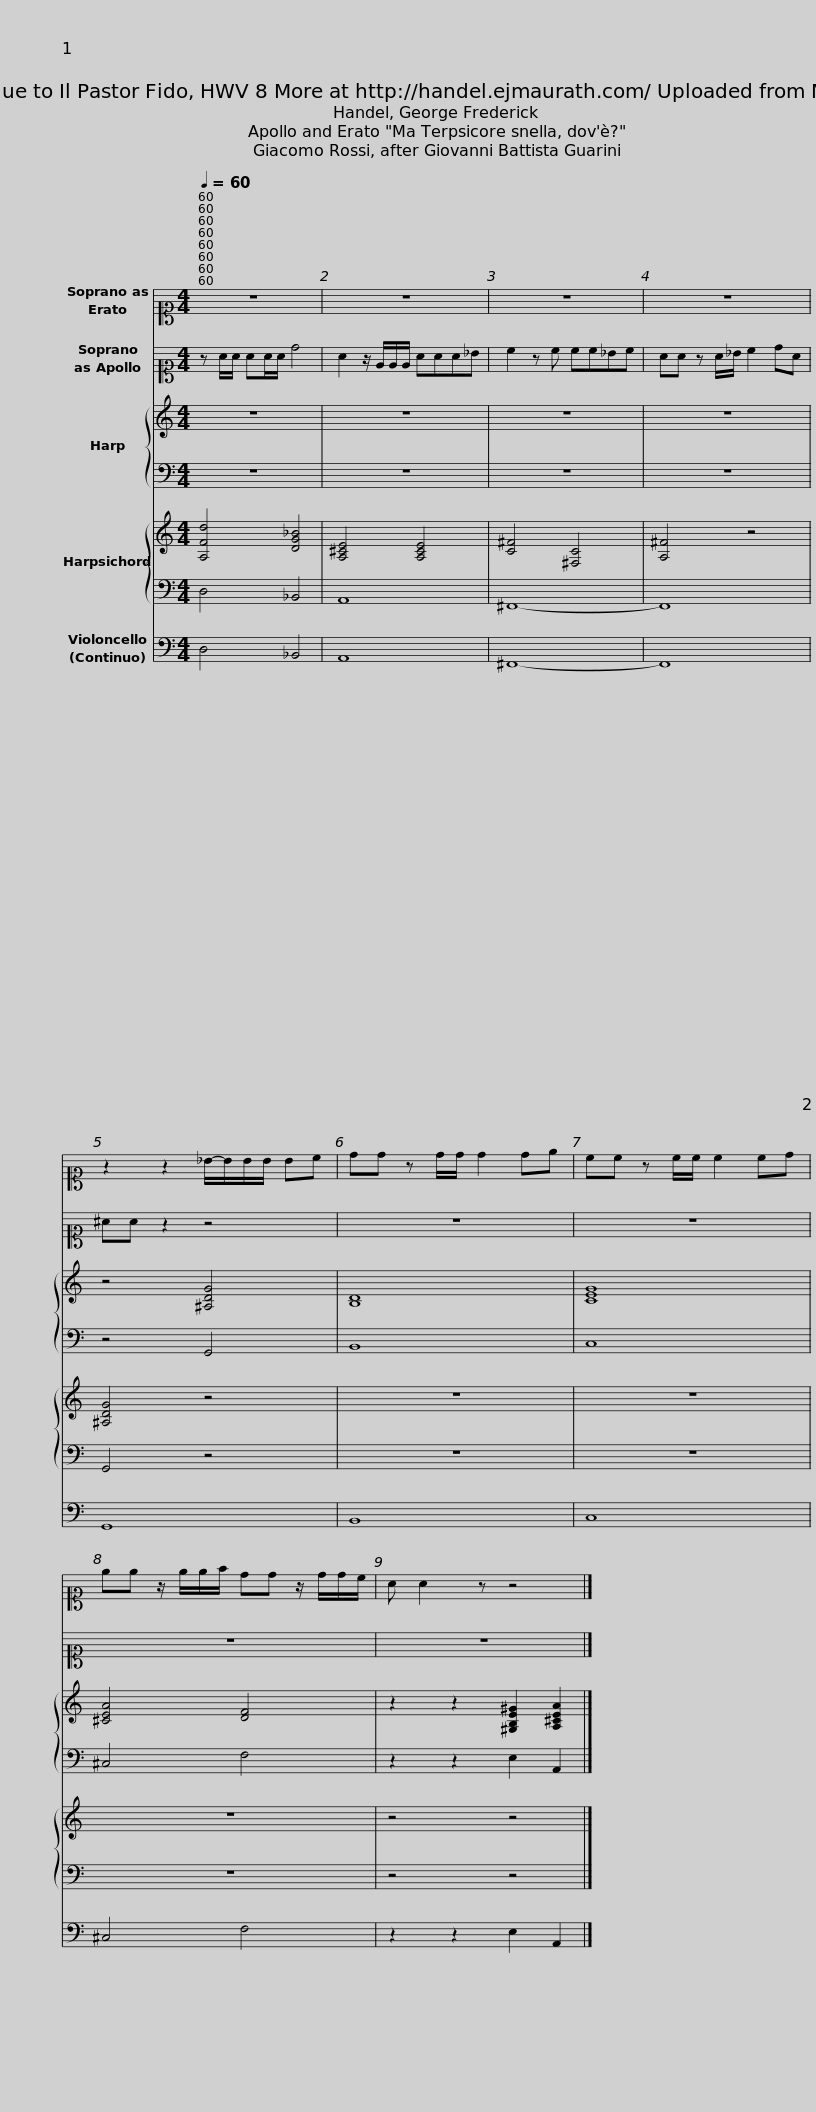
X:1
%%score 1 2 { 3 | 4 } { 5 | 6 } 7
L:1/8
Q:1/4=60
M:4/4
I:linebreak $
K:C
V:1 alto1
V:2 alto1
V:3 treble
V:4 bass
V:5 treble
V:6 bass
V:7 bass
V:1
 z8 | z8 | z8 |$ z8 | z2 z2 _B/-B/B/B/ Bc | %5
 dd z d/d/ d2 de |$ cc z c/c/ c2 cd | ee z/ e/e/f/ dd z/ d/d/c/ | A A2 z z4 |] %9
V:2
 z A/A/ AA/A/ d4 | A2 z/ E/E/E/ AAA_B | c2 z c cc_Bc |$ AA z A/_B/ c2 dA | ^AA z2 z4 | %5
 z8 |$ z8 | z8 | z8 |] %9
V:3
 z8 | z8 | z8 |$ z8 | z4 [^A,DG]4 | %5
 [B,D]8 |$ [CEG]8 | [^CEA]4 [DF]4 | z2 z2 [^G,B,E^G]2 [A,^CEA]2 |] %9
V:4
 z8 | z8 | z8 |$ z8 | z4 G,,4 | %5
 B,,8 |$ C,8 | ^C,4 F,4 | z2 z2 E,2 A,,2 |] %9
V:5
 [A,Fd]4 [DG_B]4 | [A,^CE]4 [A,CE]4 | [C^F]4 [^F,C]4 |$ [A,^F]4 z4 | [^A,DG]4 z4 | %5
 z8 |$ z8 | z8 | z4 z4 |] %9
V:6
 D,4 _B,,4 | A,,8 | ^F,,8- |$ F,,8 | G,,4 z4 | %5
 z8 |$ z8 | z8 | z4 z4 |] %9
V:7
 D,4 _B,,4 | A,,8 | ^F,,8- |$ F,,8 | G,,8 | %5
 B,,8 |$ C,8 | ^C,4 F,4 | z2 z2 E,2 A,,2 |] %9
